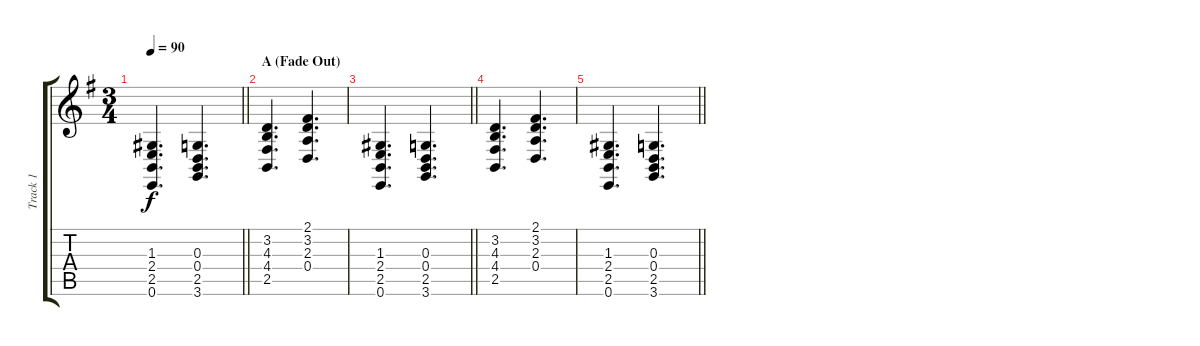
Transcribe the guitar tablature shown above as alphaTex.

\track ("Track 1" "Track 1") {instrument cello}
\staff {score tabs}
\tuning (E4 B3 G3 D3 A2 E2) {hide}
\ts (3 4)
\tempo 90
\clef g2
\barLineRight lightlight
\ks eminor
(1.3 2.4 2.5 0.6).4{d dy f} (0.3 0.4 2.5 3.6).4{d} |
\section ("" "A (Fade Out)")
(3.2 4.3 4.4 2.5).4{d volume 0} (2.1 3.2 2.3 0.4).4{d} |
\barLineRight lightlight
(1.3 2.4 2.5 0.6).4{d} (0.3 0.4 2.5 3.6).4{d} |
(3.2 4.3 4.4 2.5).4{d} (2.1 3.2 2.3 0.4).4{d} |
\barLineRight lightlight
(1.3 2.4 2.5 0.6).4{d} (0.3 0.4 2.5 3.6).4{d}
